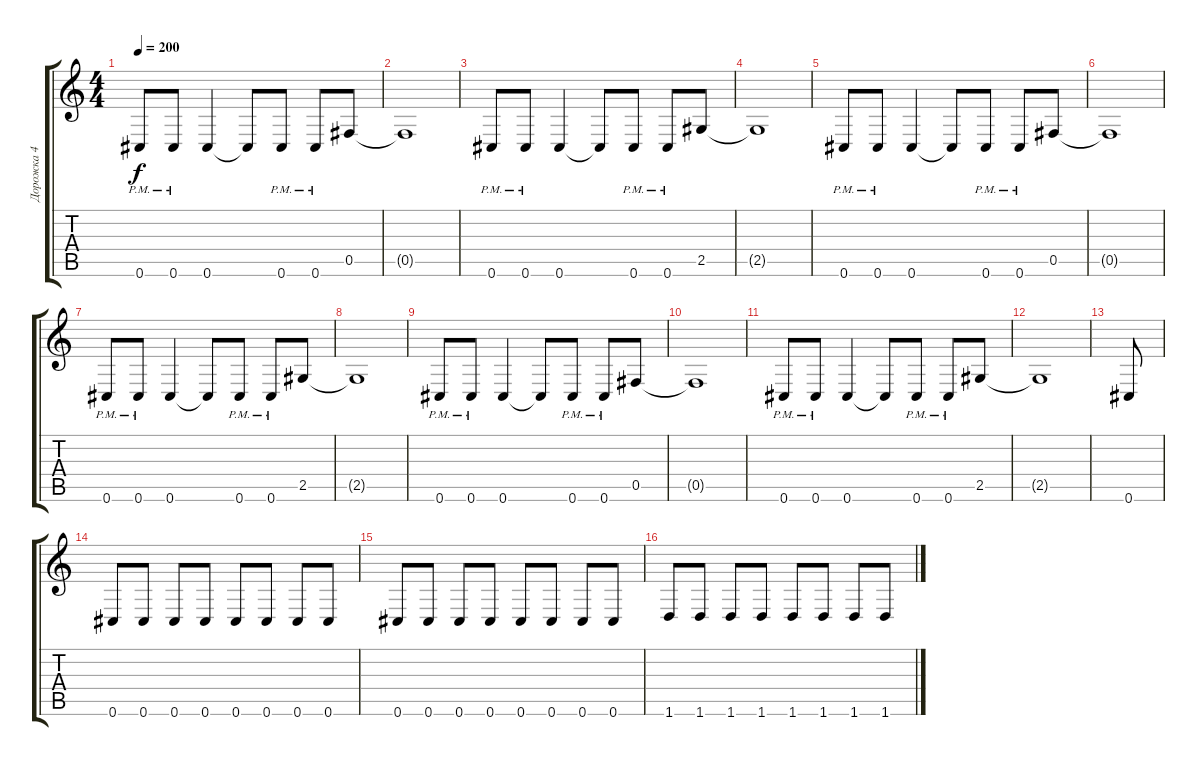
\track ("Дорожка 4" "Дорожка 4") {instrument electricbassfinger}
\staff {score tabs}
\tuning (Db4 Ab3 E3 B2 Gb2 Db2) {hide}
\ts (4 4)
\tempo 200
\clef g2
\ks c
0.6{pm}.8{dy f} 0.6{pm}.8 0.6.4 0.6{t}.8 0.6{pm}.8 0.6{pm}.8 0.5.8 |
0.5{t}.1 |
0.6{pm}.8 0.6{pm}.8 0.6.4 0.6{t}.8 0.6{pm}.8 0.6{pm}.8 2.5.8 |
2.5{t}.1 |
0.6{pm}.8 0.6{pm}.8 0.6.4 0.6{t}.8 0.6{pm}.8 0.6{pm}.8 0.5.8 |
0.5{t}.1 |
0.6{pm}.8 0.6{pm}.8 0.6.4 0.6{t}.8 0.6{pm}.8 0.6{pm}.8 2.5.8 |
2.5{t}.1 |
0.6{pm}.8 0.6{pm}.8 0.6.4 0.6{t}.8 0.6{pm}.8 0.6{pm}.8 0.5.8 |
0.5{t}.1 |
0.6{pm}.8 0.6{pm}.8 0.6.4 0.6{t}.8 0.6{pm}.8 0.6{pm}.8 2.5.8 |
2.5{t}.1 |
0.6.8 |
0.6.8 0.6.8 0.6.8 0.6.8 0.6.8 0.6.8 0.6.8 0.6.8 |
0.6.8 0.6.8 0.6.8 0.6.8 0.6.8 0.6.8 0.6.8 0.6.8 |
1.6.8 1.6.8 1.6.8 1.6.8 1.6.8 1.6.8 1.6.8 1.6.8
